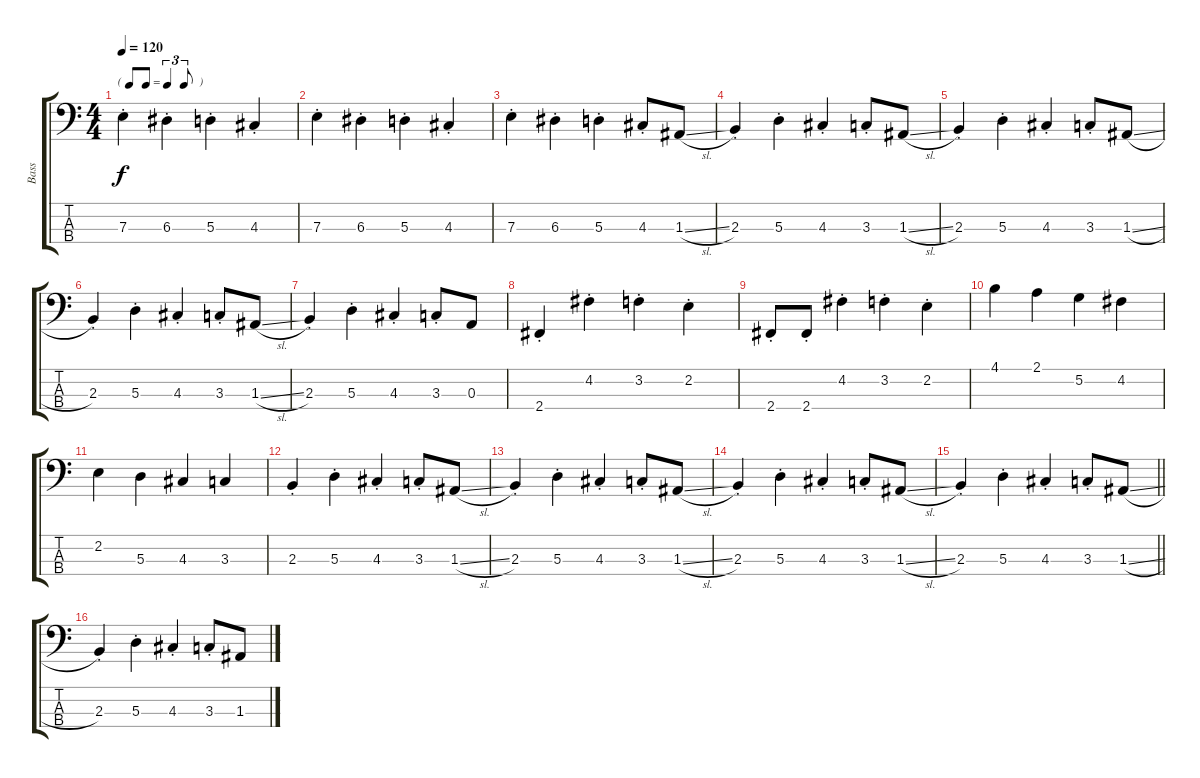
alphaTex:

\track ("Bass" "Bass") {instrument electricbasspick}
\staff {score tabs}
\tuning (G2 D2 A1 E1) {hide}
\ts (4 4)
\tf triplet8th
\tempo 120
\clef f4
\ks c
7.3{st}.4{dy f} 6.3{st}.4 5.3{st}.4 4.3{st}.4 |
7.3{st}.4 6.3{st}.4 5.3{st}.4 4.3{st}.4 |
7.3{st}.4 6.3{st}.4 5.3{st}.4 4.3{st}.8 1.3{sl}.8 |
2.3{st}.4 5.3{st}.4 4.3{st}.4 3.3{st}.8 1.3{sl}.8 |
2.3{st}.4 5.3{st}.4 4.3{st}.4 3.3{st}.8 1.3{sl}.8 |
2.3{st}.4 5.3{st}.4 4.3{st}.4 3.3{st}.8 1.3{sl}.8 |
2.3{st}.4 5.3{st}.4 4.3{st}.4 3.3{st}.8 0.3.8 |
2.4{st}.4 4.2{st}.4 3.2{st}.4 2.2{st}.4 |
2.4{st}.8 2.4{st}.8 4.2{st}.4 3.2{st}.4 2.2{st}.4 |
4.1.4 2.1.4 5.2.4 4.2.4 |
2.2.4 5.3.4 4.3.4 3.3.4 |
2.3{st}.4 5.3{st}.4 4.3{st}.4 3.3{st}.8 1.3{sl}.8 |
2.3{st}.4 5.3{st}.4 4.3{st}.4 3.3{st}.8 1.3{sl}.8 |
2.3{st}.4 5.3{st}.4 4.3{st}.4 3.3{st}.8 1.3{sl}.8 |
\barLineRight lightlight
2.3{st}.4 5.3{st}.4 4.3{st}.4 3.3{st}.8 1.3{sl}.8 |
2.3{st}.4 5.3{st}.4 4.3{st}.4 3.3{st}.8 1.3{sl}.8
